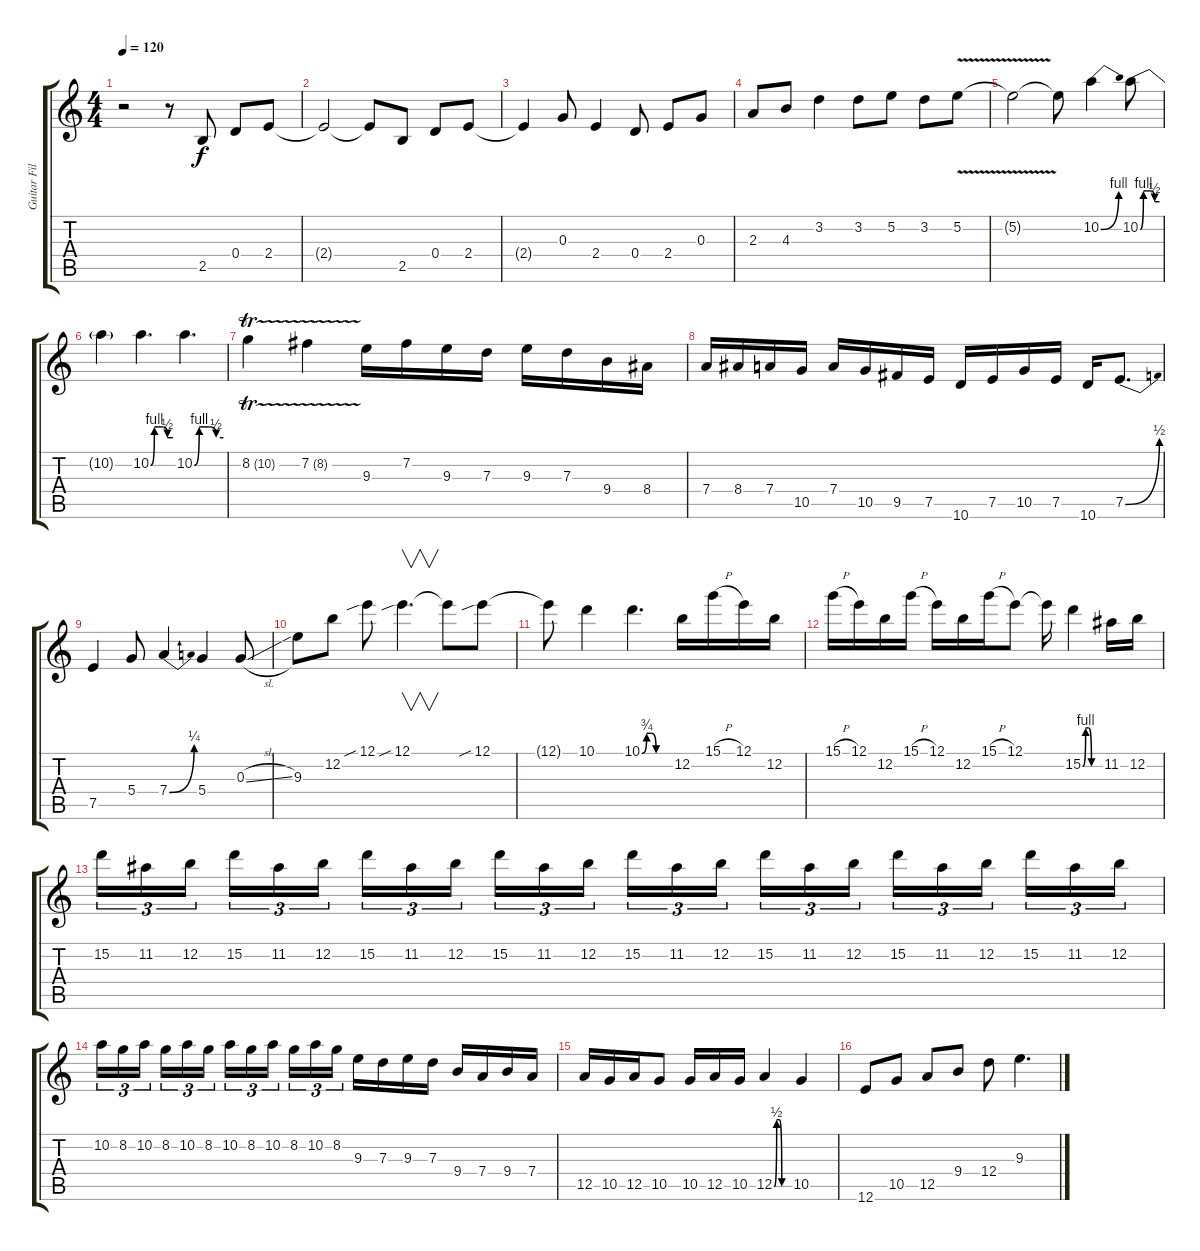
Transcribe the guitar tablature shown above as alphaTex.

\track ("Guitar Fills" "Guitar Fil") {instrument overdrivenguitar}
\staff {score tabs}
\tuning (E4 B3 G3 D3 A2 E2) {hide}
\ts (4 4)
\tempo 120
\clef g2
\ks c
r.2{dy f} r.8 2.5.8{volume 9} 0.4.8 2.4.8 |
2.4{t}.2 2.4{t}.8 2.5.8 0.4.8 2.4.8 |
2.4{t}.4 0.3.8 2.4.4 0.4.8 2.4.8 0.3.8 |
2.3.8 4.3.8 3.2.4 3.2.8 5.2.8 3.2.8 5.2{v}.8 |
5.2{t}.2 5.2{t}.8 10.2{be (bend 0 0 60 4)}.4 10.2{be (custom 0 0 10 4 20 4 30 4 45 2 60 2)}.8 |
10.2{t}.4 10.2{be (custom 0 0 10 4 20 4 30 4 45 2 60 2)}.4{d} 10.2{be (custom 0 0 10 4 20 4 30 4 45 2 60 2)}.4{d} |
8.2{tr (10 16)}.4 7.2{tr (8 16)}.4 9.3.16 7.2.16 9.3.16 7.3.16 9.3.16 7.3.16 9.4.16 8.4.16 |
7.4.16 8.4.16 7.4.16 10.5.16 7.4.16 10.5.16 9.5.16 7.5.16 10.6.16 7.5.16 10.5.16 7.5.16 10.6.16 7.5{be (bend 0 0 60 2)}.8{d} |
7.5.4{volume 8} 5.4.8 7.4{be (bend 0 0 60 1)}.4 5.4.4 0.3{sl}.8 |
9.3.8{volume 7} 12.2.8 12.1{sib}.8 12.1{sib}.4{v d} 12.1{t}.8 12.1{sib}.8 |
12.1{t}.8 10.1.4 10.1{be (custom 0 0 10 3 20 3 30 0 60 0)}.4{d} 12.2.16{volume 6} 15.1{h}.16 12.1.16 12.2.16 |
15.1{h}.16{volume 5} 12.1.16 12.2.16 15.1{h}.16 12.1.16 12.2.16 15.1{h}.16 12.1.8 12.1{t}.16 15.2{be (custom 0 0 10 4 20 4 30 0 60 0)}.4 11.2.16 12.2.16 |
15.2.16{tu (3 2) volume 4} 11.2.16{tu (3 2)} 12.2.16{tu (3 2) beam splitsecondary} 15.2.16{tu (3 2)} 11.2.16{tu (3 2)} 12.2.16{tu (3 2)} 15.2.16{tu (3 2)} 11.2.16{tu (3 2)} 12.2.16{tu (3 2) beam splitsecondary} 15.2.16{tu (3 2)} 11.2.16{tu (3 2)} 12.2.16{tu (3 2)} 15.2.16{tu (3 2)} 11.2.16{tu (3 2)} 12.2.16{tu (3 2) beam splitsecondary} 15.2.16{tu (3 2)} 11.2.16{tu (3 2)} 12.2.16{tu (3 2)} 15.2.16{tu (3 2)} 11.2.16{tu (3 2)} 12.2.16{tu (3 2) beam splitsecondary} 15.2.16{tu (3 2)} 11.2.16{tu (3 2)} 12.2.16{tu (3 2)} |
10.2.16{tu (3 2) volume 4} 8.2.16{tu (3 2)} 10.2.16{tu (3 2) beam splitsecondary} 8.2.16{tu (3 2)} 10.2.16{tu (3 2)} 8.2.16{tu (3 2)} 10.2.16{tu (3 2)} 8.2.16{tu (3 2)} 10.2.16{tu (3 2) beam splitsecondary} 8.2.16{tu (3 2)} 10.2.16{tu (3 2)} 8.2.16{tu (3 2)} 9.3.16 7.3.16 9.3.16 7.3.16 9.4.16 7.4.16 9.4.16 7.4.16 |
12.5.16{volume 3} 10.5.16 12.5.16 10.5.8 10.5.16 12.5.16 10.5.16 12.5{be (custom 0 0 10 2 20 2 30 0 60 0)}.4 10.5.4 |
12.6.8{volume 2} 10.5.8 12.5.8 9.4.8 12.4.8 9.3.4{d}
